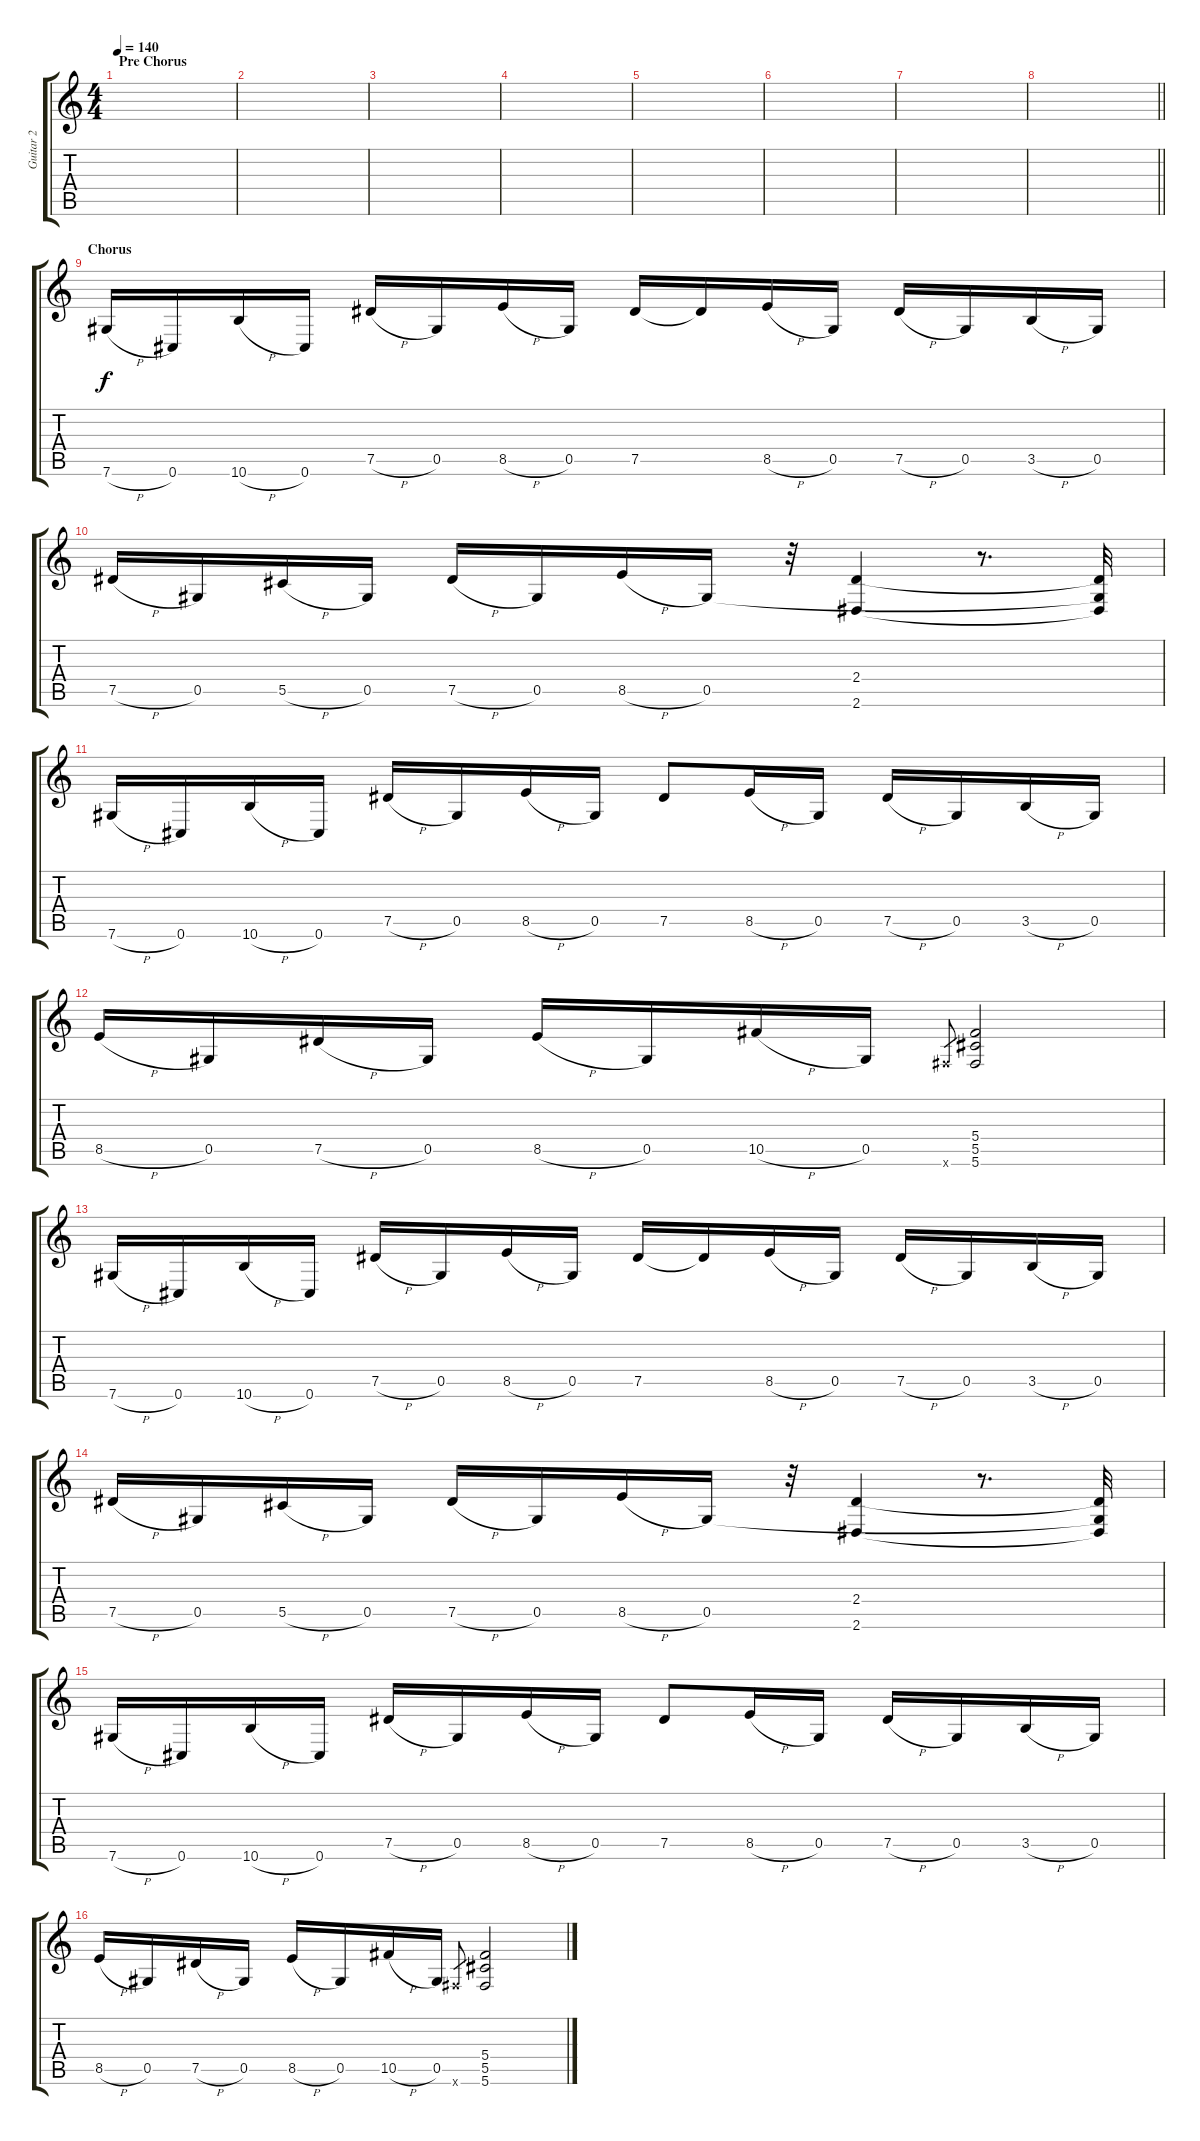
\track ("Guitar 2" "Guitar 2") {instrument distortionguitar}
\staff {score tabs}
\tuning (Eb4 Bb3 Gb3 Db3 Ab2 Db2) {hide}
\ts (4 4)
\section ("" "Pre Chorus")
\tempo 140
\clef g2
\ks c
|
|
|
|
|
|
|
\barLineRight lightlight
|
\section ("" "Chorus")
7.6{h}.16{balance 4} 0.6.16 10.6{h}.16 0.6.16 7.5{h}.16 0.5.16 8.5{h}.16 0.5.16 7.5.16 7.5{t}.16 8.5{h}.16 0.5.16 7.5{h}.16 0.5.16 3.5{h}.16 0.5.16 |
7.5{h}.16 0.5.16 5.5{h}.16 0.5.16 7.5{h}.16 0.5.16 8.5{h}.16 0.5.16 r.32 (2.4 2.6).4 r.8{d} (2.4{t} 0.5{t} 2.6{t}).32 |
7.6{h}.16 0.6.16 10.6{h}.16 0.6.16 7.5{h}.16 0.5.16 8.5{h}.16 0.5.16 7.5.8 8.5{h}.16 0.5.16 7.5{h}.16 0.5.16 3.5{h}.16 0.5.16 |
8.5{h}.16 0.5.16 7.5{h}.16 0.5.16 8.5{h}.16 0.5.16 10.5{h}.16 0.5.16 5.6{x}.8{gr} (5.4 5.5 5.6).2 |
7.6{h}.16 0.6.16 10.6{h}.16 0.6.16 7.5{h}.16 0.5.16 8.5{h}.16 0.5.16 7.5.16 7.5{t}.16 8.5{h}.16 0.5.16 7.5{h}.16 0.5.16 3.5{h}.16 0.5.16 |
7.5{h}.16 0.5.16 5.5{h}.16 0.5.16 7.5{h}.16 0.5.16 8.5{h}.16 0.5.16 r.32 (2.4 2.6).4 r.8{d} (2.4{t} 0.5{t} 2.6{t}).32 |
7.6{h}.16 0.6.16 10.6{h}.16 0.6.16 7.5{h}.16 0.5.16 8.5{h}.16 0.5.16 7.5.8 8.5{h}.16 0.5.16 7.5{h}.16 0.5.16 3.5{h}.16 0.5.16 |
8.5{h}.16 0.5.16 7.5{h}.16 0.5.16 8.5{h}.16 0.5.16 10.5{h}.16 0.5.16 5.6{x}.8{gr} (5.4 5.5 5.6).2
